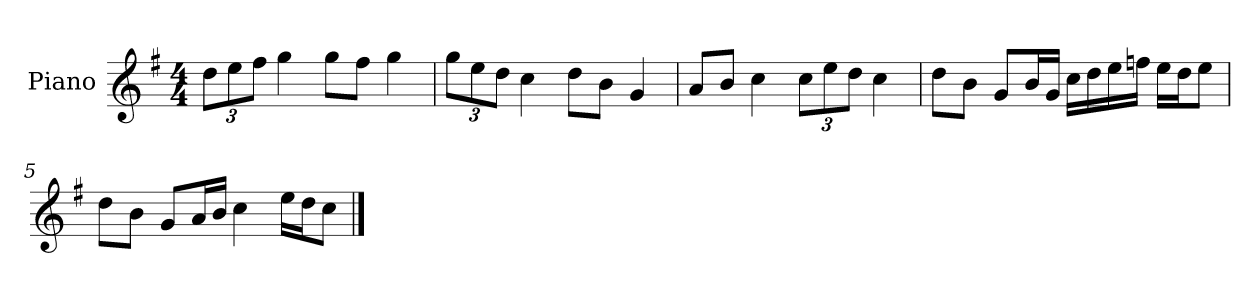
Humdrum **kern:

**kern
*part1
*staff1
*I"Piano
*I'P-no
*clefG2
*k[f#]
*M4/4
*MM90
*Xbrackettup
=1
12dd\L
12ee\
12ff#\J
4gg\
8gg\L
8ff#\J
4gg\
=2
12gg\L
12ee\
12dd\J
4cc\
8dd\L
8b\J
4g/
=3
8a/L
8b/J
4cc\
12cc\L
12ee\
12dd\J
4cc\
=4
8dd\L
8b\J
8g/L
16b/L
16g/JJ
16cc\LL
16dd\
16ee\
16ffn\JJ
16ee\LL
16dd\J
8ee\J
!!LO:LB:g=z
=5
8dd\L
8b\J
8g/L
16a/L
16b/JJ
4cc\
16ee\LL
16dd\J
8cc\J
==
*-
